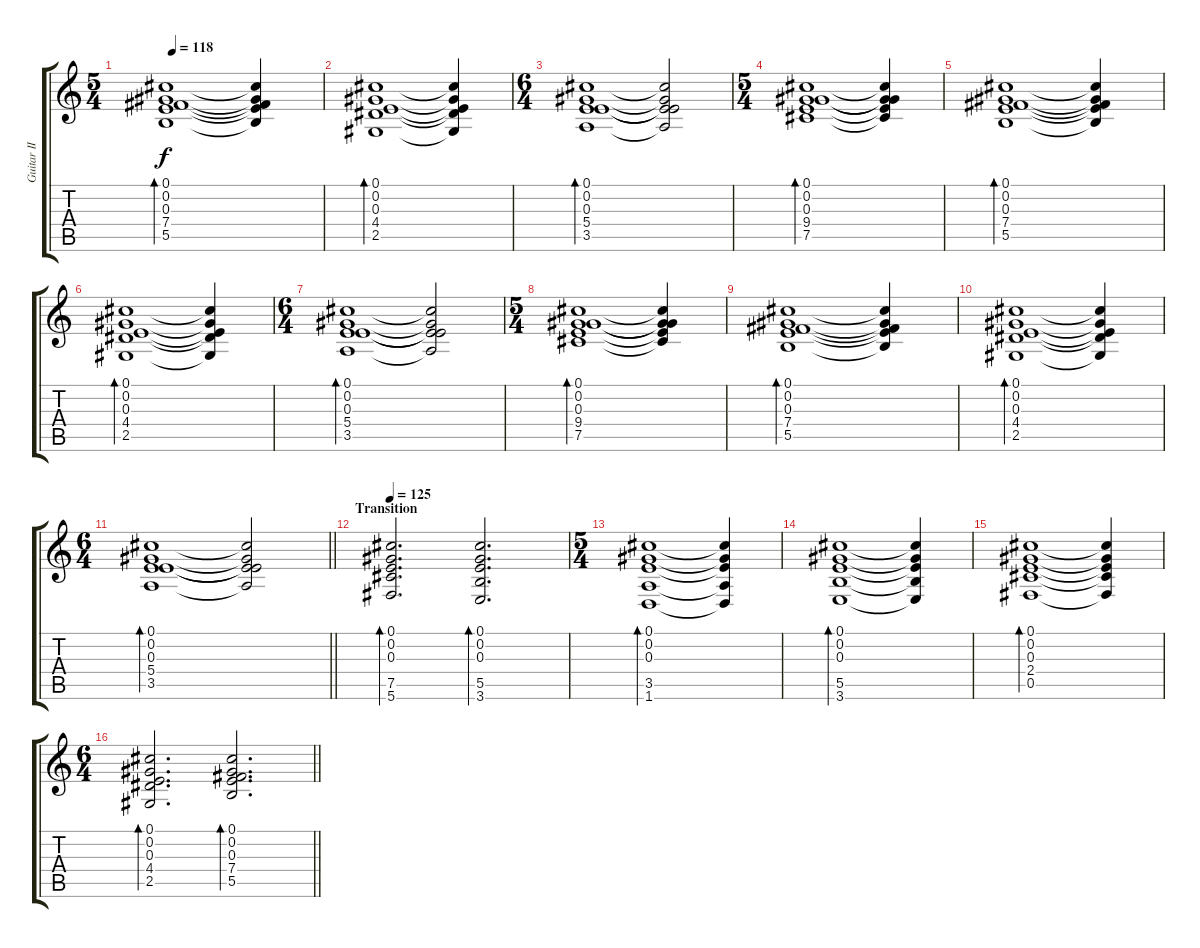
\track ("Guitar II" "Guitar II") {instrument distortionguitar}
\staff {score tabs}
\tuning (Db4 Ab3 E3 B2 Gb2 Db2) {hide}
\ts (5 4)
\tempo 118
\clef g2
\ks c
(0.1 0.2 0.3 7.4 5.5).1{bd 120 dy f} (0.1{t} 0.2{t} 0.3{t} 7.4{t} 5.5{t}).4 |
(0.1 0.2 0.3 4.4 2.5).1{bd 120} (0.1{t} 0.2{t} 0.3{t} 4.4{t} 2.5{t}).4 |
\ts (6 4)
(0.1 0.2 0.3 5.4 3.5).1{bd 120} (0.1{t} 0.2{t} 0.3{t} 5.4{t} 3.5{t}).2 |
\ts (5 4)
(0.1 0.2 0.3 9.4 7.5).1{bd 120} (0.1{t} 0.2{t} 0.3{t} 9.4{t} 7.5{t}).4 |
(0.1 0.2 0.3 7.4 5.5).1{bd 120} (0.1{t} 0.2{t} 0.3{t} 7.4{t} 5.5{t}).4 |
(0.1 0.2 0.3 4.4 2.5).1{bd 120} (0.1{t} 0.2{t} 0.3{t} 4.4{t} 2.5{t}).4 |
\ts (6 4)
(0.1 0.2 0.3 5.4 3.5).1{bd 120} (0.1{t} 0.2{t} 0.3{t} 5.4{t} 3.5{t}).2 |
\ts (5 4)
(0.1 0.2 0.3 9.4 7.5).1{bd 120} (0.1{t} 0.2{t} 0.3{t} 9.4{t} 7.5{t}).4 |
(0.1 0.2 0.3 7.4 5.5).1{bd 120} (0.1{t} 0.2{t} 0.3{t} 7.4{t} 5.5{t}).4 |
(0.1 0.2 0.3 4.4 2.5).1{bd 120} (0.1{t} 0.2{t} 0.3{t} 4.4{t} 2.5{t}).4 |
\ts (6 4)
\barLineRight lightlight
(0.1 0.2 0.3 5.4 3.5).1{bd 120} (0.1{t} 0.2{t} 0.3{t} 5.4{t} 3.5{t}).2 |
\section ("" "Transition")
\tempo 125
(0.1 0.2 0.3 7.5 5.6).2{d bd 120} (0.1 0.2 0.3 5.5 3.6).2{d bd 120} |
\ts (5 4)
(0.1 0.2 0.3 3.5 1.6).1{bd 120} (0.1{t} 0.2{t} 0.3{t} 3.5{t} 1.6{t}).4 |
(0.1 0.2 0.3 5.5 3.6).1{bd 120} (0.1{t} 0.2{t} 0.3{t} 5.5{t} 3.6{t}).4 |
(0.1 0.2 0.3 2.4 0.5).1{bd 120} (0.1{t} 0.2{t} 0.3{t} 2.4{t} 0.5{t}).4 |
\ts (6 4)
\barLineRight lightlight
(0.1 0.2 0.3 4.4 2.5).2{d bd 120} (0.1 0.2 0.3 7.4 5.5).2{d bd 120}
